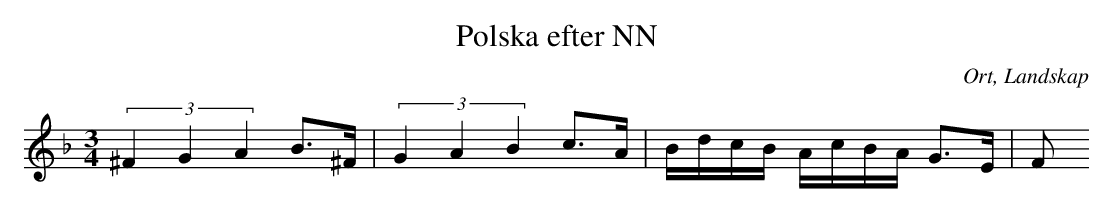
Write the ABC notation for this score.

X:1
T:Polska efter NN
O:Ort, Landskap
M:3/4
L:1/8
K:Dm
(3^F2G2A2 B>^F|(3G2A2B2 c>A|B/d/c/B/ A/c/B/A/ G>E|F
